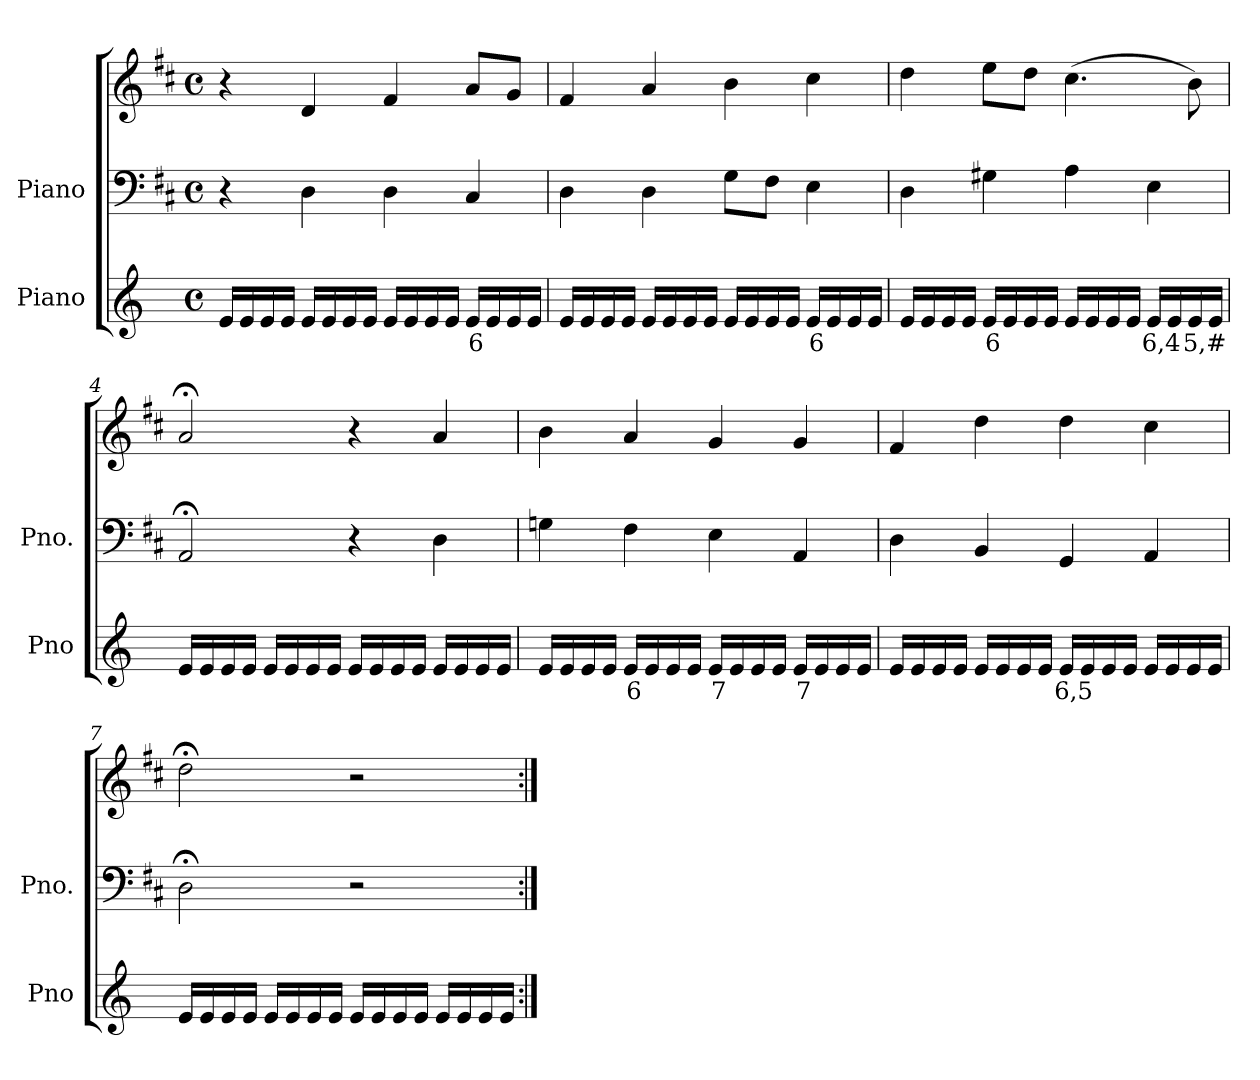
**kern	**text	**kern	**kern
*part2	*part2	*part1	*part1
*staff3	*staff3	*staff2	*staff1
*I"Piano	*	*I"Piano	*
*I'Pno	*	*I'Pno.	*
*clefG2	*	*clefF4	*clefG2
*k[]	*	*k[f#c#]	*k[f#c#]
*M4/4	*	*M4/4	*M4/4
*met(c)	*	*met(c)	*met(c)
=1	=1	=1	=1
16e/LL	.	4r	4r
16e/	.	.	.
16e/	.	.	.
16e/JJ	.	.	.
16e/LL	.	4D\	4d/
16e/	.	.	.
16e/	.	.	.
16e/JJ	.	.	.
16e/LL	.	4D\	4f#/
16e/	.	.	.
16e/	.	.	.
16e/JJ	.	.	.
!	!LO:LY:b	!	!
16e/LL	6	4C#/	8a/L
16e/	.	.	.
16e/	.	.	8g/J
16e/JJ	.	.	.
=2	=2	=2	=2
16e/LL	.	4D\	4f#/
16e/	.	.	.
16e/	.	.	.
16e/JJ	.	.	.
16e/LL	.	4D\	4a/
16e/	.	.	.
16e/	.	.	.
16e/JJ	.	.	.
16e/LL	.	8G\L	4b\
16e/	.	.	.
!	!LO:LY:b	!	!
16e/	_	8F#\J	.
16e/JJ	.	.	.
!	!LO:LY:b	!	!
16e/LL	6	4E\	4cc#\
16e/	.	.	.
16e/	.	.	.
16e/JJ	.	.	.
=3	=3	=3	=3
16e/LL	.	4D\	4dd\
16e/	.	.	.
16e/	.	.	.
16e/JJ	.	.	.
!	!LO:LY:b	!	!
16e/LL	6	4G#X\	8ee\L
16e/	.	.	.
16e/	.	.	8dd\J
16e/JJ	.	.	.
16e/LL	.	4A\	(>4.cc#\
16e/	.	.	.
16e/	.	.	.
16e/JJ	.	.	.
!	!LO:LY:b	!	!
16e/LL	6,4	4E\	.
16e/	.	.	.
!	!LO:LY:b	!	!
16e/	5,#	.	8b\)
16e/JJ	.	.	.
=4	=4	=4	=4
16e/LL	.	2AA;</	2a;</
16e/	.	.	.
16e/	.	.	.
16e/JJ	.	.	.
16e/LL	.	.	.
16e/	.	.	.
16e/	.	.	.
16e/JJ	.	.	.
16e/LL	.	4r	4r
16e/	.	.	.
16e/	.	.	.
16e/JJ	.	.	.
16e/LL	.	4D\	4a/
16e/	.	.	.
16e/	.	.	.
16e/JJ	.	.	.
=5	=5	=5	=5
16e/LL	.	4Gn\	4b\
16e/	.	.	.
16e/	.	.	.
16e/JJ	.	.	.
!	!LO:LY:b	!	!
16e/LL	6	4F#\	4a/
16e/	.	.	.
16e/	.	.	.
16e/JJ	.	.	.
!	!LO:LY:b	!	!
16e/LL	7	4E\	4g/
16e/	.	.	.
16e/	.	.	.
16e/JJ	.	.	.
!	!LO:LY:b	!	!
16e/LL	7	4AA/	4g/
16e/	.	.	.
16e/	.	.	.
16e/JJ	.	.	.
=6	=6	=6	=6
16e/LL	.	4D\	4f#/
16e/	.	.	.
16e/	.	.	.
16e/JJ	.	.	.
16e/LL	.	4BB/	4dd\
16e/	.	.	.
16e/	.	.	.
16e/JJ	.	.	.
!	!LO:LY:b	!	!
16e/LL	6,5	4GG/	4dd\
16e/	.	.	.
16e/	.	.	.
16e/JJ	.	.	.
16e/LL	.	4AA/	4cc#\
16e/	.	.	.
16e/	.	.	.
16e/JJ	.	.	.
=7	=7	=7	=7
16e/LL	.	2D;<\	2dd;<\
16e/	.	.	.
16e/	.	.	.
16e/JJ	.	.	.
16e/LL	.	.	.
16e/	.	.	.
16e/	.	.	.
16e/JJ	.	.	.
16e/LL	.	2r	2r
16e/	.	.	.
16e/	.	.	.
16e/JJ	.	.	.
16e/LL	.	.	.
16e/	.	.	.
16e/	.	.	.
16e/JJ	.	.	.
=:|!	=:|!	=:|!	=:|!
*-	*-	*-	*-
